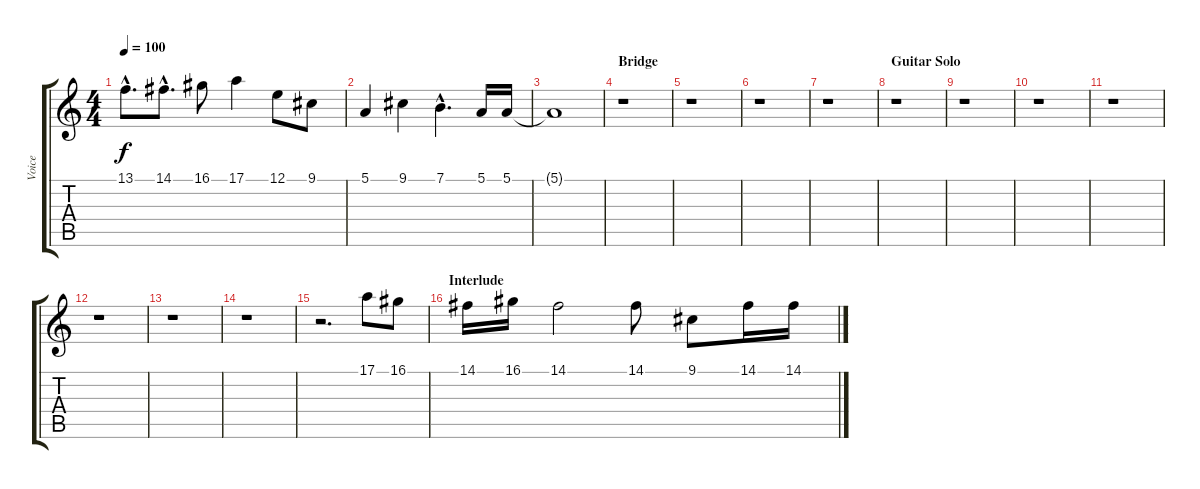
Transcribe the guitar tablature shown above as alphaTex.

\track ("Voice" "Voice") {instrument flute}
\staff {score tabs}
\tuning (E4 B3 G3 D3 A2 E2) {hide}
\ts (4 4)
\tempo 100
\clef g2
\ks c
13.1{hac}.8{d dy f} 14.1{hac}.8{d} 16.1.8 17.1.4 12.1.8 9.1.8 |
5.1.4 9.1.4 7.1{hac}.4{d} 5.1.16 5.1.16 |
5.1{t}.1 |
\section ("" "Bridge")
r.1 |
r.1 |
r.1 |
r.1 |
\section ("" "Guitar Solo")
r.1 |
r.1 |
r.1 |
r.1 |
r.1 |
r.1 |
r.1 |
r.2{d} 17.1.8 16.1.8 |
\section ("" "Interlude")
14.1.16 16.1.16 14.1.2 14.1.8 9.1.8 14.1.16 14.1.16
